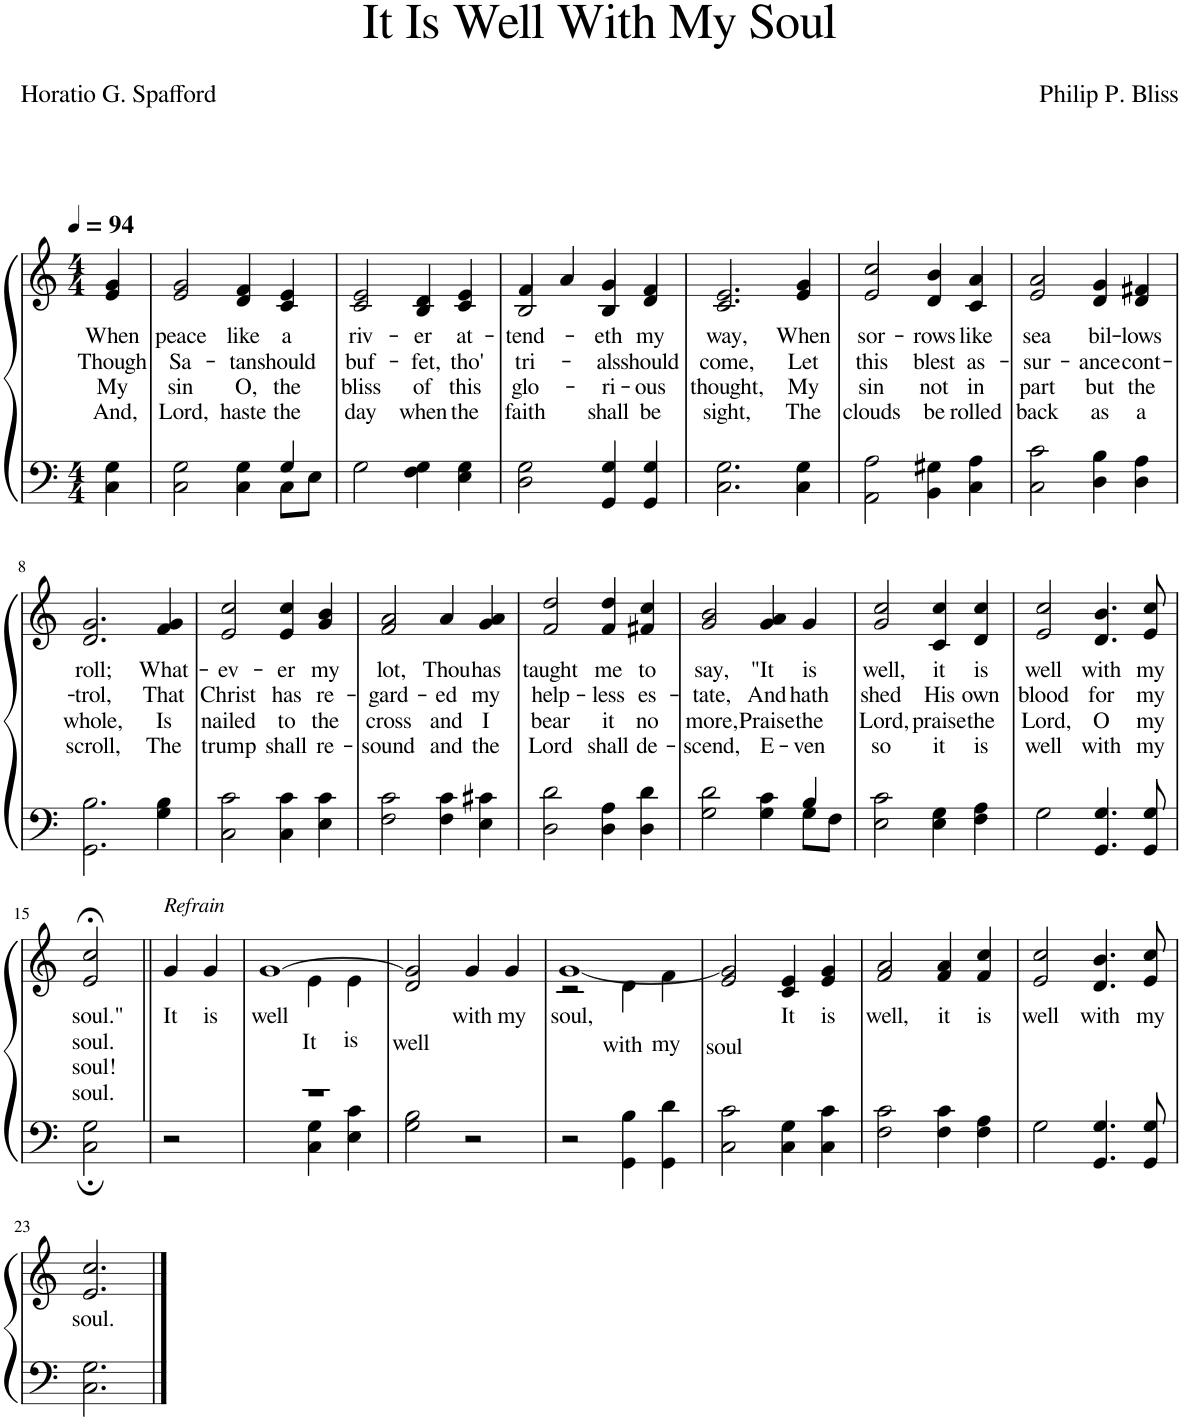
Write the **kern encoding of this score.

**kern	**kern	**text	**text	**text	**text
*part1	*part1	*part1	*part1	*part1	*part1
*staff2	*staff1	*staff1	*staff1	*staff1	*staff1
*I"Piano	*	*	*	*	*
*I'Pno.	*	*	*	*	*
*clefF4	*clefG2	*	*	*	*
*k[]	*k[]	*	*	*	*
*M4/4	*M4/4	*	*	*	*
*MM94	*MM94	*	*	*	*
=1	=1	=1	=1	=1	=1
!	!	!LO:LY:b	!LO:LY:b	!LO:LY:b	!LO:LY:b
4C\ 4G\	4e/ 4g/	When	Though	My	And,
=2	=2	=2	=2	=2	=2
*^	*	*	*	*	*
!	!	!	!LO:LY:b	!LO:LY:b	!LO:LY:b	!LO:LY:b
2C\ 2G\	2.ryy	2e/ 2g/	peace	Sa-	sin	Lord,
!	!	!	!LO:LY:b	!LO:LY:b	!LO:LY:b	!LO:LY:b
4C\ 4G\	.	4d/ 4f/	like	-tan	O,	haste
!	!	!	!LO:LY:b	!LO:LY:b	!LO:LY:b	!LO:LY:b
4G/	8C\L	4c/ 4e/	a	should	the	the
.	8E\J	.	.	.	.	.
=3	=3	=3	=3	=3	=3	=3
!	!	!	!LO:LY:b	!LO:LY:b	!LO:LY:b	!LO:LY:b
*v	*v	*	*	*	*	*
2G\	2c/ 2e/	riv-	buf-	bliss	day
!	!	!LO:LY:b	!LO:LY:b	!LO:LY:b	!LO:LY:b
4F\ 4G\	4B/ 4d/	-er	-fet,	of	when
!	!	!LO:LY:b	!LO:LY:b	!LO:LY:b	!LO:LY:b
4E\ 4G\	4c/ 4e/	at-	tho'	this	the
=4	=4	=4	=4	=4	=4
!	!	!LO:LY:b	!LO:LY:b	!LO:LY:b	!LO:LY:b
*	*^	*	*	*	*
2D\ 2G\	2B/	4f/	-tend-	tri-	glo-	faith
.	.	4a/	.	.	.	.
!	!	!	!LO:LY:b	!LO:LY:b	!LO:LY:b	!LO:LY:b
4GG/ 4G/	4B/	4g/	-eth	-als	-ri-	shall
!	!	!	!LO:LY:b	!LO:LY:b	!LO:LY:b	!LO:LY:b
4GG/ 4G/	4d/	4f/	my	should	-ous	be
=5	=5	=5	=5	=5	=5	=5
!	!	!	!LO:LY:b	!LO:LY:b	!LO:LY:b	!LO:LY:b
*	*v	*v	*	*	*	*
2.C\ 2.G\	2.c/ 2.e/	way,	come,	thought,	sight,
!	!	!LO:LY:b	!LO:LY:b	!LO:LY:b	!LO:LY:b
4C\ 4G\	4e/ 4g/	When	Let	My	The
=6	=6	=6	=6	=6	=6
!	!	!LO:LY:b	!LO:LY:b	!LO:LY:b	!LO:LY:b
2AA\ 2A\	2e/ 2cc/	sor-	this	sin	clouds
!	!	!LO:LY:b	!LO:LY:b	!LO:LY:b	!LO:LY:b
4BB\ 4G#X\	4d/ 4b/	-rows	blest	not	be
!	!	!LO:LY:b	!LO:LY:b	!LO:LY:b	!LO:LY:b
4C\ 4A\	4c/ 4a/	like	as-	in	rolled
=7	=7	=7	=7	=7	=7
!	!	!LO:LY:b	!LO:LY:b	!LO:LY:b	!LO:LY:b
2C\ 2c\	2e/ 2a/	sea	-sur-	part	back
!	!	!LO:LY:b	!LO:LY:b	!LO:LY:b	!LO:LY:b
4D\ 4B\	4d/ 4g/	bil-	-ance	but	as
!	!	!LO:LY:b	!LO:LY:b	!LO:LY:b	!LO:LY:b
4D\ 4A\	4d/ 4f#X/	-lows	cont-	the	a
!!LO:LB:g=z
=8	=8	=8	=8	=8	=8
!	!	!LO:LY:b	!LO:LY:b	!LO:LY:b	!LO:LY:b
2.GG\ 2.B\	2.d/ 2.g/	roll;	-trol,	whole,	scroll,
!	!	!LO:LY:b	!LO:LY:b	!LO:LY:b	!LO:LY:b
4G\ 4B\	4f/ 4g/	What-	That	Is	The
=9	=9	=9	=9	=9	=9
!	!	!LO:LY:b	!LO:LY:b	!LO:LY:b	!LO:LY:b
2C\ 2c\	2e/ 2cc/	-ev-	Christ	nailed	trump
!	!	!LO:LY:b	!LO:LY:b	!LO:LY:b	!LO:LY:b
4C\ 4c\	4e/ 4cc/	-er	has	to	shall
!	!	!LO:LY:b	!LO:LY:b	!LO:LY:b	!LO:LY:b
4E\ 4c\	4g/ 4b/	my	re-	the	re-
=10	=10	=10	=10	=10	=10
!	!	!LO:LY:b	!LO:LY:b	!LO:LY:b	!LO:LY:b
2F\ 2c\	2f/ 2a/	lot,	-gard-	cross	-sound
!	!	!LO:LY:b	!LO:LY:b	!LO:LY:b	!LO:LY:b
4F\ 4c\	4a/	Thou	-ed	and	and
!	!	!LO:LY:b	!LO:LY:b	!LO:LY:b	!LO:LY:b
4E\ 4c#X\	4g/ 4a/	has	my	I	the
=11	=11	=11	=11	=11	=11
!	!	!LO:LY:b	!LO:LY:b	!LO:LY:b	!LO:LY:b
2D\ 2d\	2f/ 2dd/	taught	help-	bear	Lord
!	!	!LO:LY:b	!LO:LY:b	!LO:LY:b	!LO:LY:b
4D\ 4A\	4f/ 4dd/	me	-less	it	shall
!	!	!LO:LY:b	!LO:LY:b	!LO:LY:b	!LO:LY:b
4D\ 4d\	4f#X/ 4cc/	to	es-	no	de-
=12	=12	=12	=12	=12	=12
*^	*	*	*	*	*
!	!	!	!LO:LY:b	!LO:LY:b	!LO:LY:b	!LO:LY:b
2G\ 2d\	2.ryy	2g/ 2b/	say,	-tate,	more,	-scend,
!	!	!	!LO:LY:b	!LO:LY:b	!LO:LY:b	!LO:LY:b
4G\ 4c\	.	4g/ 4a/	"It	And	Praise	E-
!	!	!	!LO:LY:b	!LO:LY:b	!LO:LY:b	!LO:LY:b
4B/	8G\L	4g/	is	hath	the	-ven
.	8F\J	.	.	.	.	.
=13	=13	=13	=13	=13	=13	=13
!	!	!	!LO:LY:b	!LO:LY:b	!LO:LY:b	!LO:LY:b
*v	*v	*	*	*	*	*
2E\ 2c\	2g/ 2cc/	well,	shed	Lord,	so
!	!	!LO:LY:b	!LO:LY:b	!LO:LY:b	!LO:LY:b
4E\ 4G\	4c/ 4cc/	it	His	praise	it
!	!	!LO:LY:b	!LO:LY:b	!LO:LY:b	!LO:LY:b
4F\ 4A\	4d/ 4cc/	is	own	the	is
=14	=14	=14	=14	=14	=14
!	!	!LO:LY:b	!LO:LY:b	!LO:LY:b	!LO:LY:b
2G\	2e/ 2cc/	well	blood	Lord,	well
!	!	!LO:LY:b	!LO:LY:b	!LO:LY:b	!LO:LY:b
4.GG/ 4.G/	4.d/ 4.b/	with	for	O	with
!	!	!LO:LY:b	!LO:LY:b	!LO:LY:b	!LO:LY:b
8GG/ 8G/	8e/ 8cc/	my	my	my	my
!!LO:LB:g=z
=15	=15	=15	=15	=15	=15
!	!	!LO:LY:b	!LO:LY:b	!LO:LY:b	!LO:LY:b
2C\; 2G\;	2e/;< 2cc/;<	soul."	soul.	soul!	soul.
=16||	=16||	=16||	=16||	=16||	=16||
!	!LO:TX:a:i:t=Refrain	!	!	!	!
!	!	!LO:LY:b	!	!	!
2r	4g/	It	.	.	.
!	!	!LO:LY:b	!	!	!
.	4g/	is	.	.	.
=17	=17	=17	=17	=17	=17
*^	*	*	*	*	*
!	!	!	!LO:LY:b	!	!	!
*	*	*^	*	*	*	*
1r	2ryy	[1g	2ryy	well	.	.	.
!	!	!	!	!LO:LY:b	!	!	!
.	4C\ 4G\	.	4e\	It	.	.	.
!	!	!	!	!LO:LY:b	!	!	!
.	4E\ 4c\	.	4e\	is	.	.	.
=18	=18	=18	=18	=18	=18	=18	=18
!	!	!	!	!LO:LY:b	!	!	!
*v	*v	*	*	*	*	*	*
*	*v	*v	*	*	*	*
2G\ 2B\	2d/ 2g/]	well	.	.	.
!	!	!LO:LY:b	!	!	!
2r	4g/	with	.	.	.
!	!	!LO:LY:b	!	!	!
.	4g/	my	.	.	.
=19	=19	=19	=19	=19	=19
!	!	!LO:LY:b	!	!	!
*	*^	*	*	*	*
2r	[1g	2r	soul,	.	.	.
!	!	!	!LO:LY:b	!	!	!
4GG\ 4B\	.	4d\	with	.	.	.
!	!	!	!LO:LY:b	!	!	!
4GG\ 4d\	.	4f\	my	.	.	.
=20	=20	=20	=20	=20	=20	=20
!	!	!	!LO:LY:b	!	!	!
*	*v	*v	*	*	*	*
2C\ 2c\	2e/ 2g/]	soul	.	.	.
!	!	!LO:LY:b	!	!	!
4C\ 4G\	4c/ 4e/	It	.	.	.
!	!	!LO:LY:b	!	!	!
4C\ 4c\	4e/ 4g/	is	.	.	.
=21	=21	=21	=21	=21	=21
!	!	!LO:LY:b	!	!	!
2F\ 2c\	2f/ 2a/	well,	.	.	.
!	!	!LO:LY:b	!	!	!
4F\ 4c\	4f/ 4a/	it	.	.	.
!	!	!LO:LY:b	!	!	!
4F\ 4A\	4f/ 4cc/	is	.	.	.
=22	=22	=22	=22	=22	=22
!	!	!LO:LY:b	!	!	!
2G\	2e/ 2cc/	well	.	.	.
!	!	!LO:LY:b	!	!	!
4.GG/ 4.G/	4.d/ 4.b/	with	.	.	.
!	!	!LO:LY:b	!	!	!
8GG/ 8G/	8e/ 8cc/	my	.	.	.
!!LO:LB:g=z
=23	=23	=23	=23	=23	=23
!	!	!LO:LY:b	!	!	!
2.C\ 2.G\	2.e/ 2.cc/	soul.	.	.	.
==	==	==	==	==	==
*-	*-	*-	*-	*-	*-
